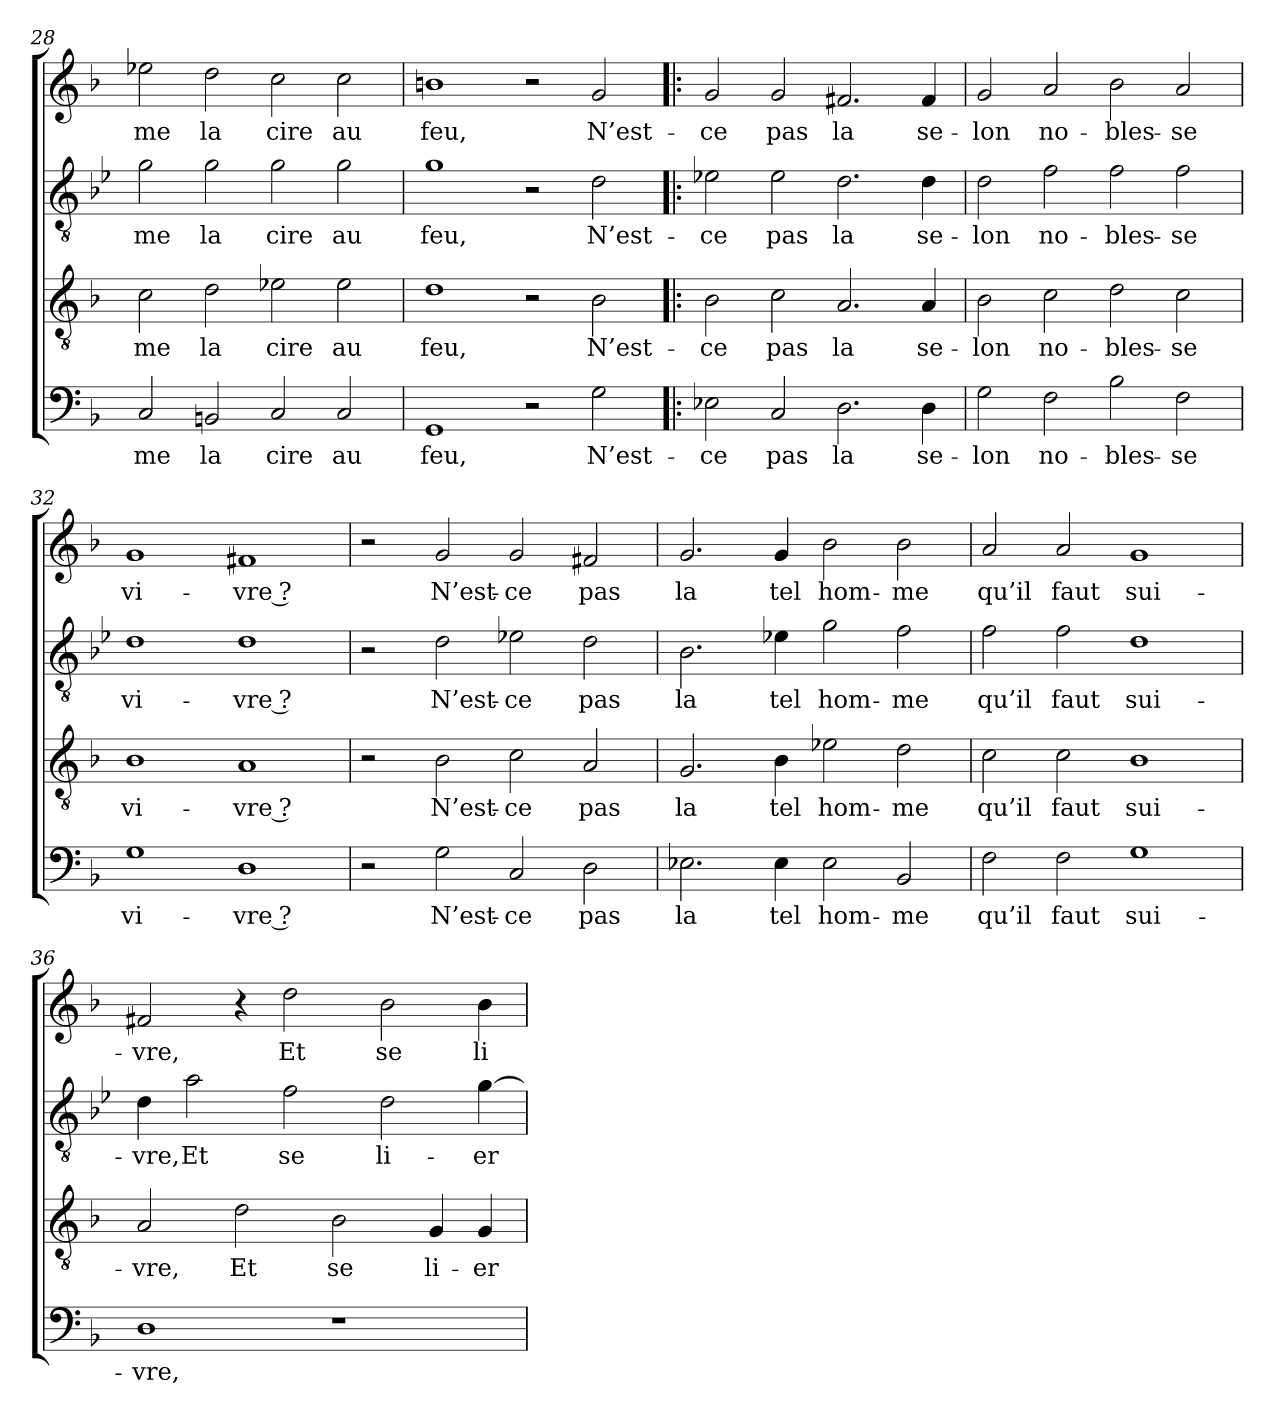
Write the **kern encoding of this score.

**kern	**text	**kern	**text	**kern	**text	**kern	**text
*part4	*part4	*part3	*part3	*part2	*part2	*part1	*part1
*staff4	*staff4	*staff3	*staff3	*staff2	*staff2	*staff1	*staff1
*clefF4	*	*clefGv2	*	*clefGv2	*	*clefG2	*
*k[b-]	*	*k[b-]	*	*k[b-e-]	*	*k[b-]	*
=28	=28	=28	=28	=28	=28	=28	=28
2C	-me	2c	-me	2g	-me	2ee-X	-me
2BBn	la	2d	la	2g	la	2dd	la
2C	cire	2e-X	cire	2g	cire	2cc	cire
2C	au	2e-	au	2g	au	2cc	au
=29	=29	=29	=29	=29	=29	=29	=29
1GG	feu,	1d	feu,	1g	feu,	1bn	feu,
2r	.	2r	.	2r	.	2r	.
2G	N’est-	2B-	N’est-	2d	N’est-	2g	N’est-
!!LO:PB:g=z
=30!|:	=30!|:	=30!|:	=30!|:	=30!|:	=30!|:	=30!|:	=30!|:
2E-X	-ce	2B-	-ce	2e-X	-ce	2g	-ce
2C	pas	2c	pas	2e-	pas	2g	pas
2.D	la	2.A	la	2.d	la	2.f#X	la
4D	se-	4A	se-	4d	se-	4f#	se-
=31	=31	=31	=31	=31	=31	=31	=31
2G	-lon	2B-	-lon	2d	-lon	2g	-lon
2F	no-	2c	no-	2f	no-	2a	no-
2B-	-bles-	2d	-bles-	2f	-bles-	2b-	-bles-
2F	-se	2c	-se	2f	-se	2a	-se
=32	=32	=32	=32	=32	=32	=32	=32
1G	vi-	1B-	vi-	1d	vi-	1g	vi-
1D	-vre ?	1A	-vre ?	1d	-vre ?	1f#X	-vre ?
=33	=33	=33	=33	=33	=33	=33	=33
2r	.	2r	.	2r	.	2r	.
2G	N’est-	2B-	N’est-	2d	N’est-	2g	N’est-
2C	-ce	2c	-ce	2e-X	-ce	2g	-ce
2D	pas	2A	pas	2d	pas	2f#X	pas
=34	=34	=34	=34	=34	=34	=34	=34
2.E-X	la	2.G	la	2.B-	la	2.g	la
4E-	tel	4B-	tel	4e-X	tel	4g	tel
2E-	hom-	2e-X	hom-	2g	hom-	2b-	hom-
2BB-	-me	2d	-me	2f	-me	2b-	-me
=35	=35	=35	=35	=35	=35	=35	=35
2F	qu’il	2c	qu’il	2f	qu’il	2a	qu’il
2F	faut	2c	faut	2f	faut	2a	faut
1G	sui-	1B-	sui-	1d	sui-	1g	sui-
!!LO:LB:g=z
=36	=36	=36	=36	=36	=36	=36	=36
1D	-vre,	2A	-vre,	4d	-vre,	2f#X	-vre,
.	.	.	.	2a	Et	.	.
.	.	2d	Et	.	.	4r	.
.	.	.	.	2f	se	2dd	Et
1r	.	2B-	se	.	.	.	.
.	.	.	.	2d	li-	2b-	se
.	.	4G	li-	.	.	.	.
.	.	4G	-er	[4g	-er	4b-	li-
=	=	=	=	=	=	=	=
*-	*-	*-	*-	*-	*-	*-	*-
